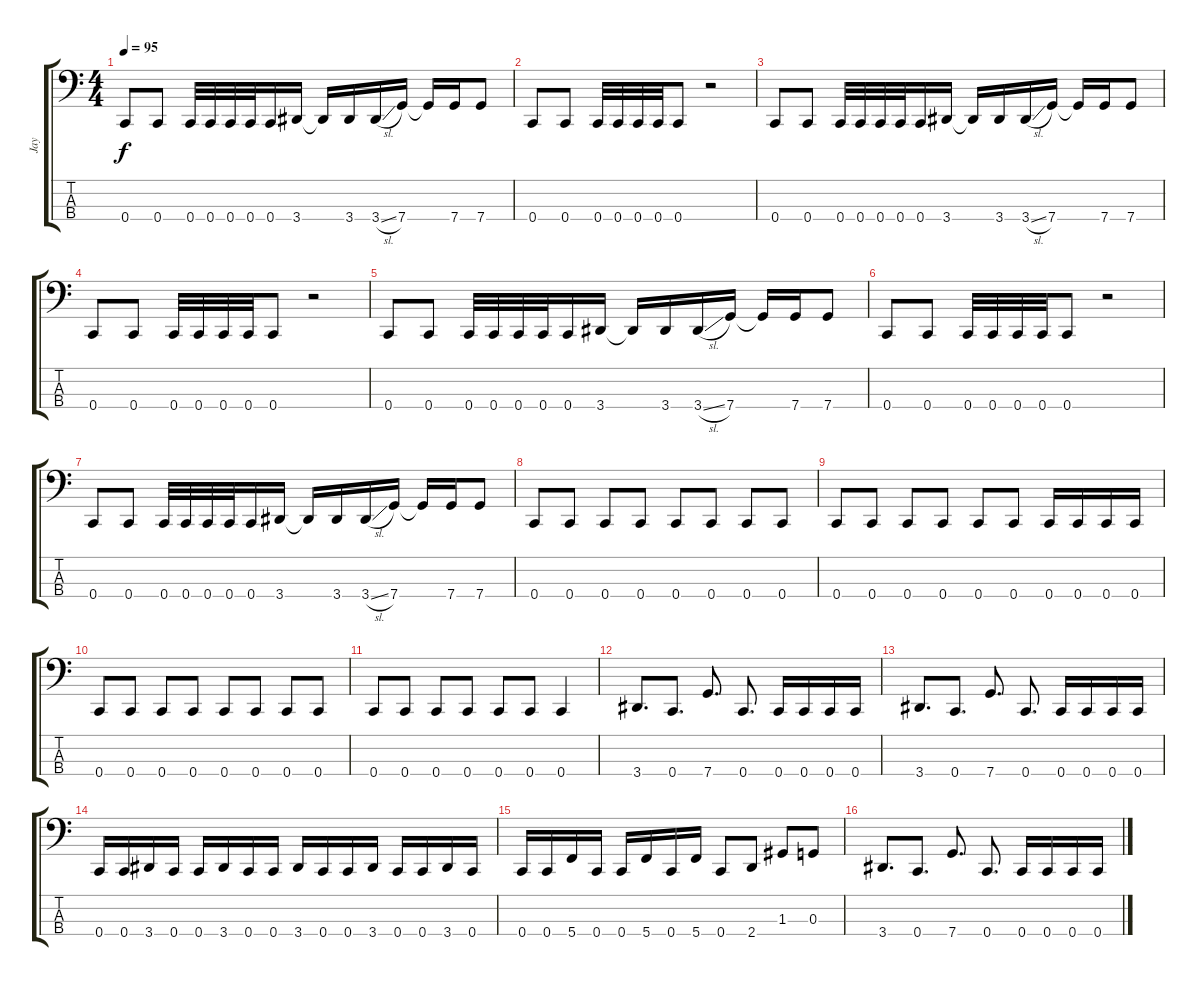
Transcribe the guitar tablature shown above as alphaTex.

\track ("Jay" "Jay") {instrument electricbasspick}
\staff {score tabs}
\tuning (F2 C2 G1 C1) {hide}
\ts (4 4)
\tempo 95
\clef f4
\ks c
0.4.8{dy f} 0.4.8 0.4.32 0.4.32 0.4.32 0.4.32 0.4.16 3.4.16 3.4{t}.16 3.4.16 3.4{sl}.16 7.4.16 7.4{t}.16 7.4.16 7.4.8 |
0.4.8 0.4.8 0.4.32 0.4.32 0.4.32 0.4.32 0.4.8 r.2 |
0.4.8 0.4.8 0.4.32 0.4.32 0.4.32 0.4.32 0.4.16 3.4.16 3.4{t}.16 3.4.16 3.4{sl}.16 7.4.16 7.4{t}.16 7.4.16 7.4.8 |
0.4.8 0.4.8 0.4.32 0.4.32 0.4.32 0.4.32 0.4.8 r.2 |
0.4.8 0.4.8 0.4.32 0.4.32 0.4.32 0.4.32 0.4.16 3.4.16 3.4{t}.16 3.4.16 3.4{sl}.16 7.4.16 7.4{t}.16 7.4.16 7.4.8 |
0.4.8 0.4.8 0.4.32 0.4.32 0.4.32 0.4.32 0.4.8 r.2 |
0.4.8 0.4.8 0.4.32 0.4.32 0.4.32 0.4.32 0.4.16 3.4.16 3.4{t}.16 3.4.16 3.4{sl}.16 7.4.16 7.4{t}.16 7.4.16 7.4.8 |
0.4.8 0.4.8 0.4.8 0.4.8 0.4.8 0.4.8 0.4.8 0.4.8 |
0.4.8 0.4.8 0.4.8 0.4.8 0.4.8 0.4.8 0.4.16 0.4.16 0.4.16 0.4.16 |
0.4.8 0.4.8 0.4.8 0.4.8 0.4.8 0.4.8 0.4.8 0.4.8 |
0.4.8 0.4.8 0.4.8 0.4.8 0.4.8 0.4.8 0.4.4 |
3.4.8{d} 0.4.8{d} 7.4.8{d} 0.4.8{d} 0.4.16 0.4.16 0.4.16 0.4.16 |
3.4.8{d} 0.4.8{d} 7.4.8{d} 0.4.8{d} 0.4.16 0.4.16 0.4.16 0.4.16 |
0.4.16 0.4.16 3.4.16 0.4.16 0.4.16 3.4.16 0.4.16 0.4.16 3.4.16 0.4.16 0.4.16 3.4.16 0.4.16 0.4.16 3.4.16 0.4.16 |
0.4.16 0.4.16 5.4.16 0.4.16 0.4.16 5.4.16 0.4.16 5.4.16 0.4.8 2.4.8 1.3.8 0.3.8 |
3.4.8{d} 0.4.8{d} 7.4.8{d} 0.4.8{d} 0.4.16 0.4.16 0.4.16 0.4.16
